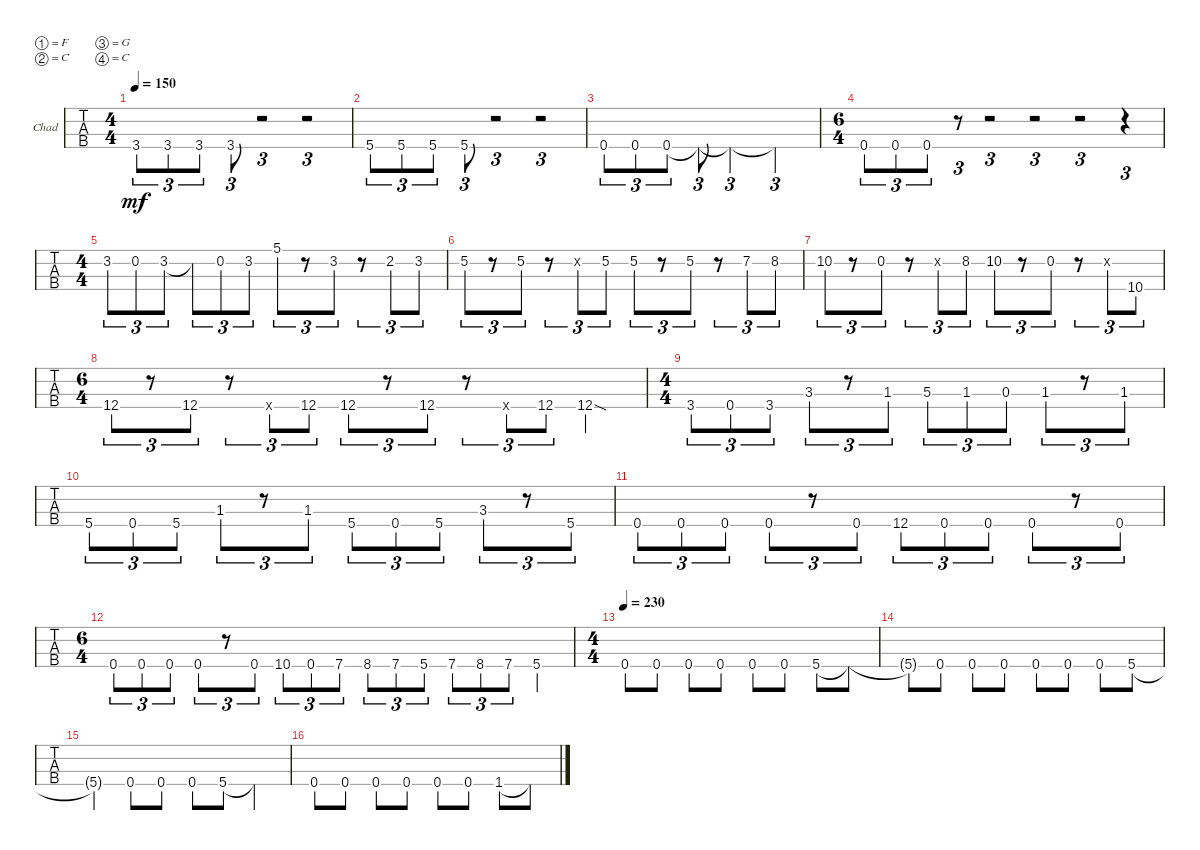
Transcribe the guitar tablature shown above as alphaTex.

\bracketExtendMode groupsimilarinstruments
\firstSystemTrackNameOrientation horizontal
\otherSystemsTrackNameOrientation horizontal
\track ("Doctor Lagorno" "Chad") {instrument electricbassfinger}
\staff {tabs}
\tuning (F2 C2 G1 C1)
\ts (4 4)
\tempo 150
\clef f4
\ks c
3.4.8{tu (3 2) dy mf} 3.4.8{tu (3 2)} 3.4.8{tu (3 2)} 3.4.8{tu (3 2)} r.2{tu (3 2)} r.2{tu (3 2)} |
5.4.8{tu (3 2)} 5.4.8{tu (3 2)} 5.4.8{tu (3 2)} 5.4.8{tu (3 2)} r.2{tu (3 2)} r.2{tu (3 2)} |
0.4.8{tu (3 2)} 0.4.8{tu (3 2)} 0.4.8{tu (3 2)} 0.4{t}.8{tu (3 2)} 0.4{t}.2{tu (3 2)} 0.4{t}.2{tu (3 2)} |
\ts (6 4)
0.4.8{tu (3 2)} 0.4.8{tu (3 2)} 0.4.8{tu (3 2)} r.8{tu (3 2)} r.2{tu (3 2)} r.2{tu (3 2)} r.2{tu (3 2)} r.4{tu (3 2)} |
\ts (4 4)
3.2.8{tu (3 2)} 0.2.8{tu (3 2)} 3.2.8{tu (3 2)} 3.2{t}.8{tu (3 2)} 0.2.8{tu (3 2)} 3.2.8{tu (3 2)} 5.1.8{tu (3 2)} r.8{tu (3 2)} 3.2.8{tu (3 2)} r.8{tu (3 2)} 2.2.8{tu (3 2)} 3.2.8{tu (3 2)} |
5.2.8{tu (3 2)} r.8{tu (3 2)} 5.2.8{tu (3 2)} r.8{tu (3 2)} 0.2{x}.8{tu (3 2)} 5.2.8{tu (3 2)} 5.2.8{tu (3 2)} r.8{tu (3 2)} 5.2.8{tu (3 2)} r.8{tu (3 2)} 7.2.8{tu (3 2)} 8.2.8{tu (3 2)} |
10.2.8{tu (3 2)} r.8{tu (3 2)} 0.2.8{tu (3 2)} r.8{tu (3 2)} 7.2{x}.8{tu (3 2)} 8.2.8{tu (3 2)} 10.2.8{tu (3 2)} r.8{tu (3 2)} 0.2.8{tu (3 2)} r.8{tu (3 2)} 0.2{x}.8{tu (3 2)} 10.4.8{tu (3 2)} |
\ts (6 4)
12.4.8{tu (3 2)} r.8{tu (3 2)} 12.4.8{tu (3 2)} r.8{tu (3 2)} 12.4{x}.8{tu (3 2)} 12.4.8{tu (3 2)} 12.4.8{tu (3 2)} r.8{tu (3 2)} 12.4.8{tu (3 2)} r.8{tu (3 2)} 0.4{x}.8{tu (3 2)} 12.4.8{tu (3 2)} 12.4{sod}.2 |
\ts (4 4)
3.4.8{tu (3 2)} 0.4.8{tu (3 2)} 3.4.8{tu (3 2)} 3.3.8{tu (3 2)} r.8{tu (3 2)} 1.3.8{tu (3 2)} 5.3.8{tu (3 2)} 1.3.8{tu (3 2)} 0.3.8{tu (3 2)} 1.3.8{tu (3 2)} r.8{tu (3 2)} 1.3.8{tu (3 2)} |
5.4.8{tu (3 2)} 0.4.8{tu (3 2)} 5.4.8{tu (3 2)} 1.3.8{tu (3 2)} r.8{tu (3 2)} 1.3.8{tu (3 2)} 5.4.8{tu (3 2)} 0.4.8{tu (3 2)} 5.4.8{tu (3 2)} 3.3.8{tu (3 2)} r.8{tu (3 2)} 5.4.8{tu (3 2)} |
0.4.8{tu (3 2)} 0.4.8{tu (3 2)} 0.4.8{tu (3 2)} 0.4.8{tu (3 2)} r.8{tu (3 2)} 0.4.8{tu (3 2)} 12.4.8{tu (3 2)} 0.4.8{tu (3 2)} 0.4.8{tu (3 2)} 0.4.8{tu (3 2)} r.8{tu (3 2)} 0.4.8{tu (3 2)} |
\ts (6 4)
0.4.8{tu (3 2)} 0.4.8{tu (3 2)} 0.4.8{tu (3 2)} 0.4.8{tu (3 2)} r.8{tu (3 2)} 0.4.8{tu (3 2)} 10.4.8{tu (3 2)} 0.4.8{tu (3 2)} 7.4.8{tu (3 2)} 8.4.8{tu (3 2)} 7.4.8{tu (3 2)} 5.4.8{tu (3 2)} 7.4.8{tu (3 2)} 8.4.8{tu (3 2)} 7.4.8{tu (3 2)} 5.4.4 |
\ts (4 4)
\tempo 230
0.4.8 0.4.8 0.4.8 0.4.8 0.4.8 0.4.8 5.4.8 5.4{t}.8 |
5.4{t}.8 0.4.8 0.4.8 0.4.8 0.4.8 0.4.8 0.4.8 5.4.8 |
5.4{t}.4 0.4.8 0.4.8 0.4.8 5.4.8 5.4{t}.4 |
0.4.8 0.4.8 0.4.8 0.4.8 0.4.8 0.4.8 1.4.8 1.4{t}.8
